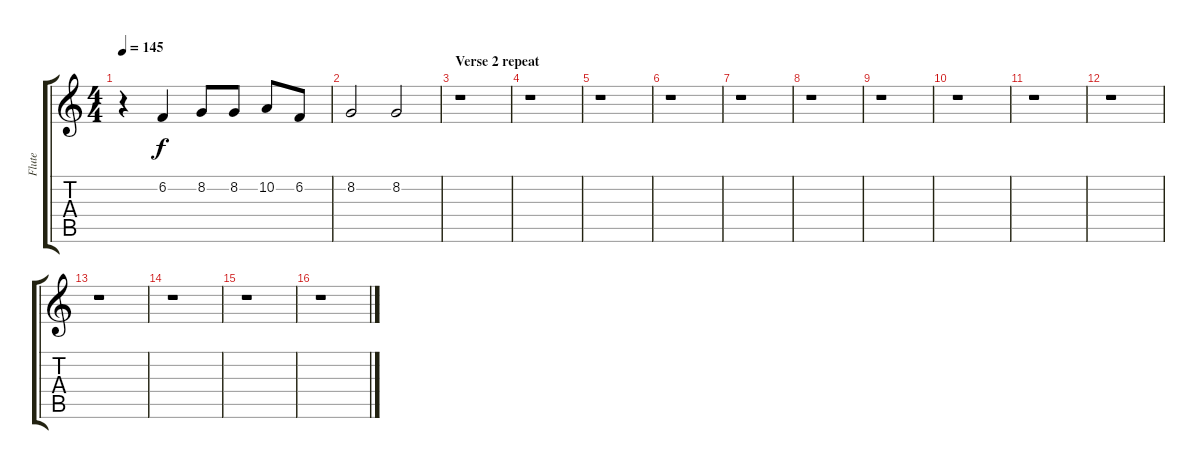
\track ("Flute" "Flute") {instrument panflute}
\staff {score tabs}
\tuning (E4 B3 G3 D3 A2 E2) {hide}
\ts (4 4)
\tempo 145
\clef g2
\ks c
r.4{dy f} 6.2.4 8.2.8 8.2.8 10.2.8 6.2.8 |
8.2.2 8.2.2 |
\section ("" "Verse 2 repeat")
r.1 |
r.1 |
r.1 |
r.1 |
r.1 |
r.1 |
r.1 |
r.1 |
r.1 |
r.1 |
r.1 |
r.1 |
r.1 |
r.1
